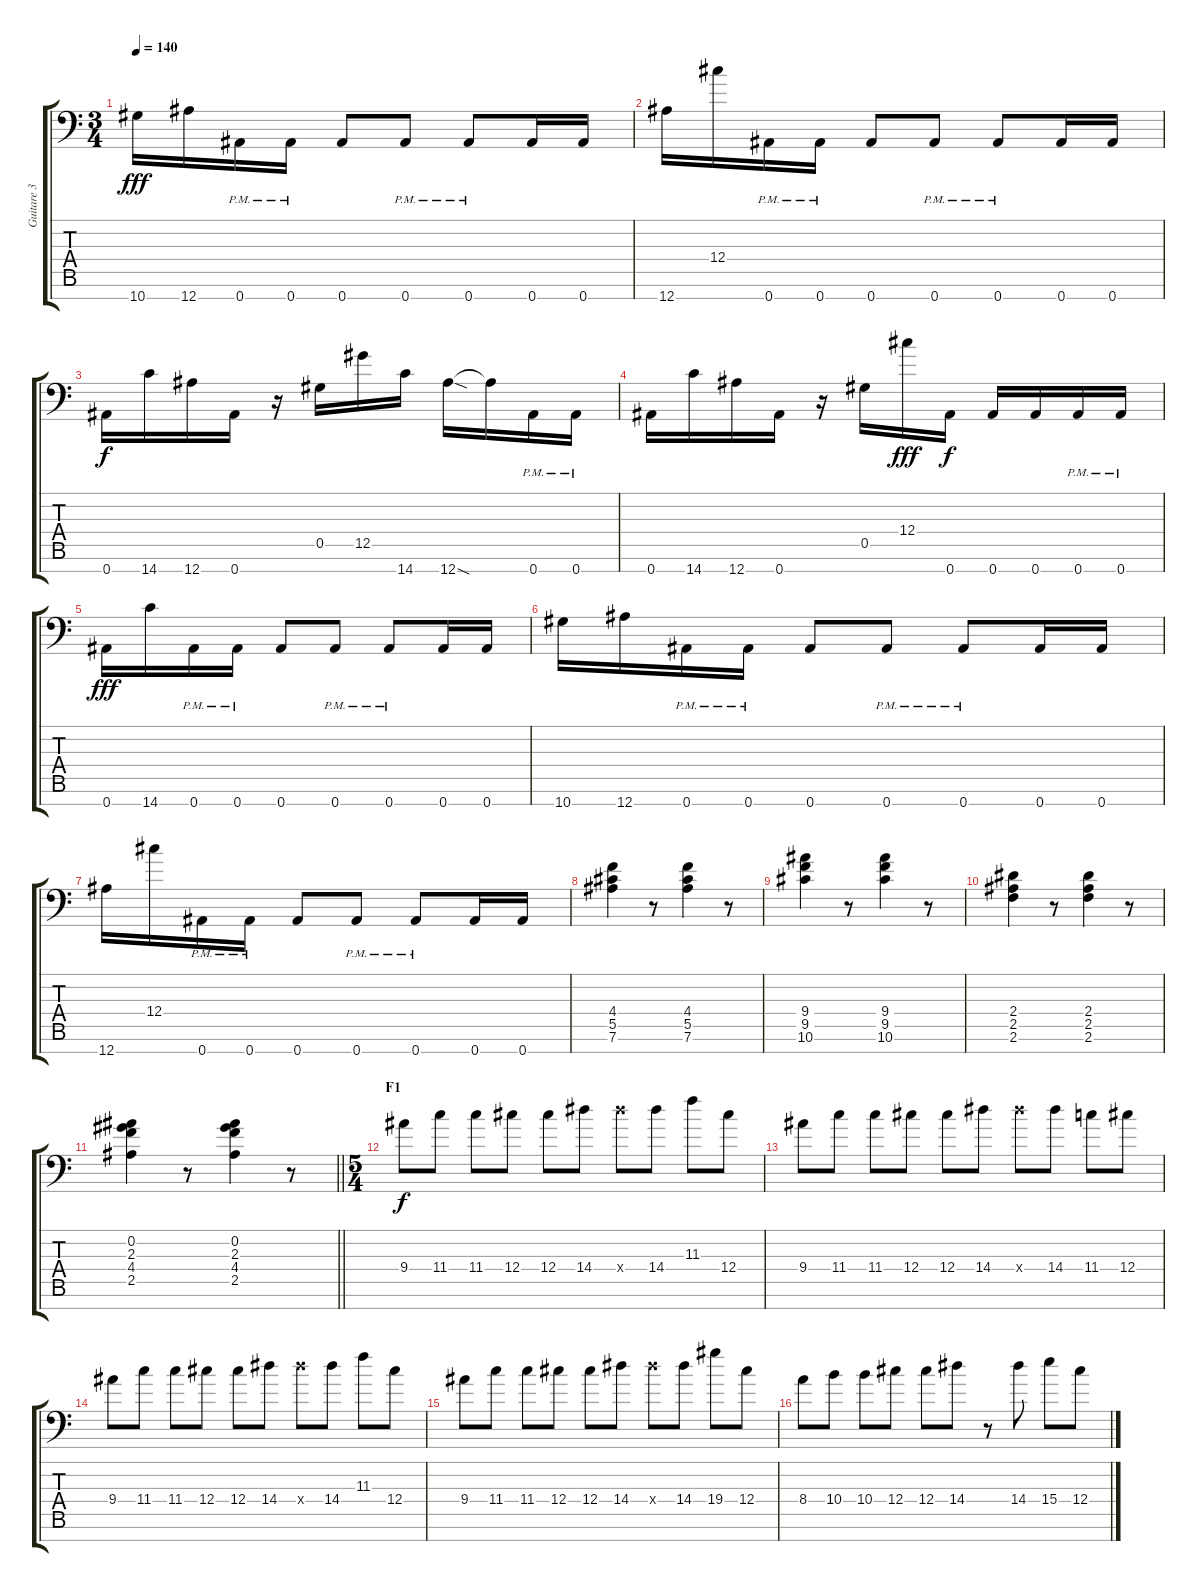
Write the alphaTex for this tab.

\track ("Guitare 3" "Guitare 3") {instrument distortionguitar}
\staff {score tabs}
\tuning (Eb4 Bb3 Gb3 Db3 Ab2 Eb2 Bb1) {hide}
\ts (3 4)
\tempo 140
\clef f4
\ks c
10.7.16{dy fff} 12.7.16 0.7{pm}.16 0.7{pm}.16 0.7.8 0.7{pm}.8 0.7{pm}.8 0.7.16 0.7.16 |
12.7.16 12.4.16 0.7{pm}.16 0.7{pm}.16 0.7.8 0.7{pm}.8 0.7{pm}.8 0.7.16 0.7.16 |
0.7.16{dy f} 14.7.16 12.7.16 0.7.16 r.16 0.5.16 12.5.16 14.7.16 12.7{sod}.16 12.7{t}.16 0.7{pm}.16 0.7{pm}.16 |
0.7.16 14.7.16 12.7.16 0.7.16 r.16 0.5.16 12.4.16{dy fff} 0.7.16{dy f} 0.7.16 0.7.16 0.7{pm}.16 0.7{pm}.16 |
0.7.16{dy fff} 14.7.16 0.7{pm}.16 0.7{pm}.16 0.7.8 0.7{pm}.8 0.7{pm}.8 0.7.16 0.7.16 |
10.7.16 12.7.16 0.7{pm}.16 0.7{pm}.16 0.7.8 0.7{pm}.8 0.7{pm}.8 0.7.16 0.7.16 |
12.7.16 12.4.16 0.7{pm}.16 0.7{pm}.16 0.7.8 0.7{pm}.8 0.7{pm}.8 0.7.16 0.7.16 |
(4.4 5.5 7.6).4 r.8 (4.4 5.5 7.6).4 r.8 |
(9.4 9.5 10.6).4 r.8 (9.4 9.5 10.6).4 r.8 |
(2.4 2.5 2.6).4 r.8 (2.4 2.5 2.6).4 r.8 |
\barLineRight lightlight
(0.2 2.3 4.4 2.5).4 r.8 (0.2 2.3 4.4 2.5).4 r.8 |
\ts (5 4)
\section ("" "F1")
9.4.8{dy f balance 8} 11.4.8 11.4.8 12.4.8 12.4.8 14.4.8 14.4{x}.8 14.4.8 11.3.8 12.4.8 |
9.4.8 11.4.8 11.4.8 12.4.8 12.4.8 14.4.8 14.4{x}.8 14.4.8 11.4.8 12.4.8 |
9.4.8 11.4.8 11.4.8 12.4.8 12.4.8 14.4.8 14.4{x}.8 14.4.8 11.3.8 12.4.8 |
9.4.8 11.4.8 11.4.8 12.4.8 12.4.8 14.4.8 14.4{x}.8 14.4.8 19.4.8 12.4.8 |
8.4.8 10.4.8 10.4.8 12.4.8 12.4.8 14.4.8 r.8 14.4.8 15.4.8 12.4.8
